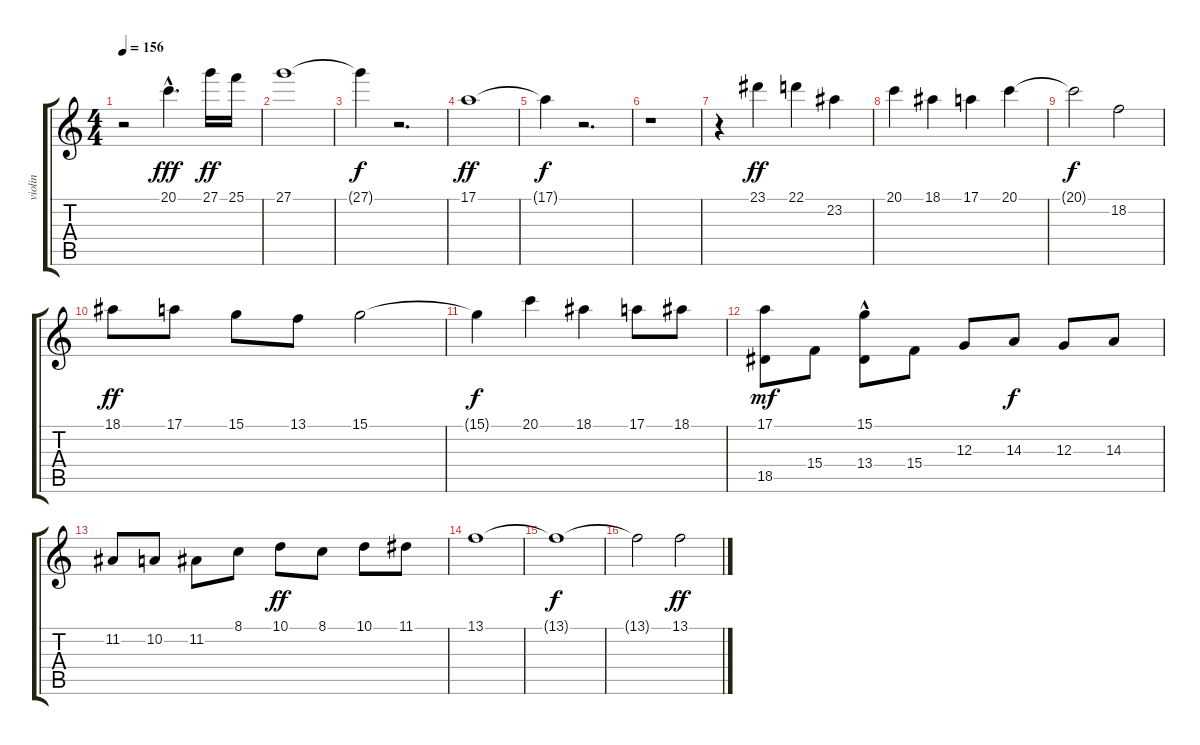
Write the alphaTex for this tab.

\track ("violin" "violin") {instrument violin}
\staff {score tabs}
\tuning (E4 B3 G3 D3 A2 E2) {hide}
\ts (4 4)
\tempo 156
\clef g2
\ks c
r.2{dy f} 20.1{hac}.4{d dy fff} 27.1.16{dy ff} 25.1.16 |
27.1.1 |
27.1{t}.4{dy f} r.2{d} |
17.1.1{dy ff} |
17.1{t}.4{dy f} r.2{d} |
r.1 |
r.4 23.1.4{dy ff} 22.1.4 23.2.4 |
20.1.4 18.1.4 17.1.4 20.1.4 |
20.1{t}.2{dy f} 18.2.2 |
18.1.8{dy ff} 17.1.8 15.1.8 13.1.8 15.1.2 |
15.1{t}.4{dy f} 20.1.4 18.1.4 17.1.8 18.1.8 |
(17.1 18.5).8{dy mf} 15.4.8 (15.1{hac} 13.4).8 15.4.8 12.3.8 14.3.8{dy f} 12.3.8 14.3.8 |
11.2.8 10.2.8 11.2.8 8.1.8 10.1.8{dy ff} 8.1.8 10.1.8 11.1.8 |
13.1.1 |
13.1{t}.1{dy f} |
13.1{t}.2 13.1.2{dy ff}
